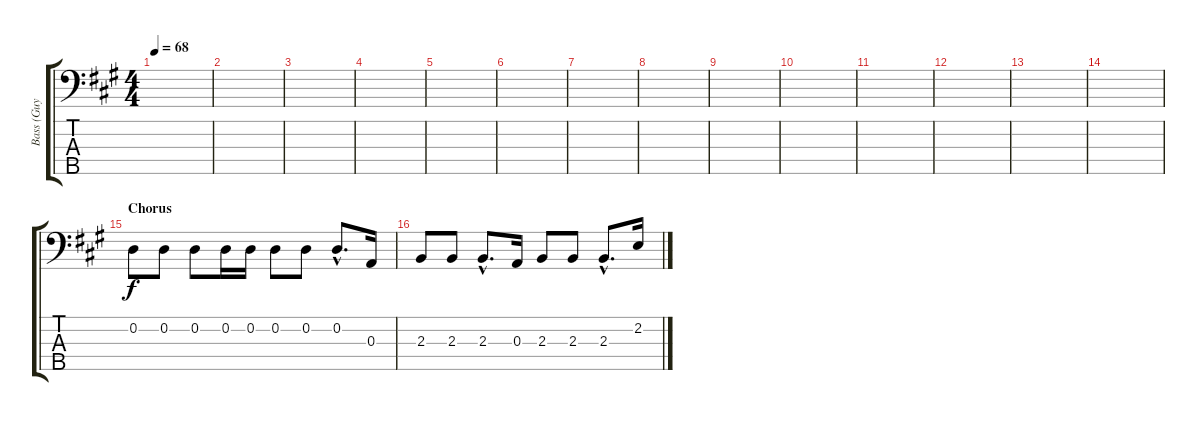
\track ("Bass (Guy Berryman)" "Bass (Guy ") {instrument electricbasspick}
\staff {score tabs}
\tuning (G2 D2 A1 E1 B0) {hide}
\ts (4 4)
\tempo 68
\clef f4
\ks a
|
|
|
|
|
|
|
|
|
|
|
|
|
|
\section ("" "Chorus")
0.2.8 0.2.8 0.2.8 0.2.16 0.2.16 0.2.8 0.2.8 0.2{hac}.8{d} 0.3.16 |
2.3.8 2.3.8 2.3{hac}.8{d} 0.3.16 2.3.8 2.3.8 2.3{hac}.8{d} 2.2.16
